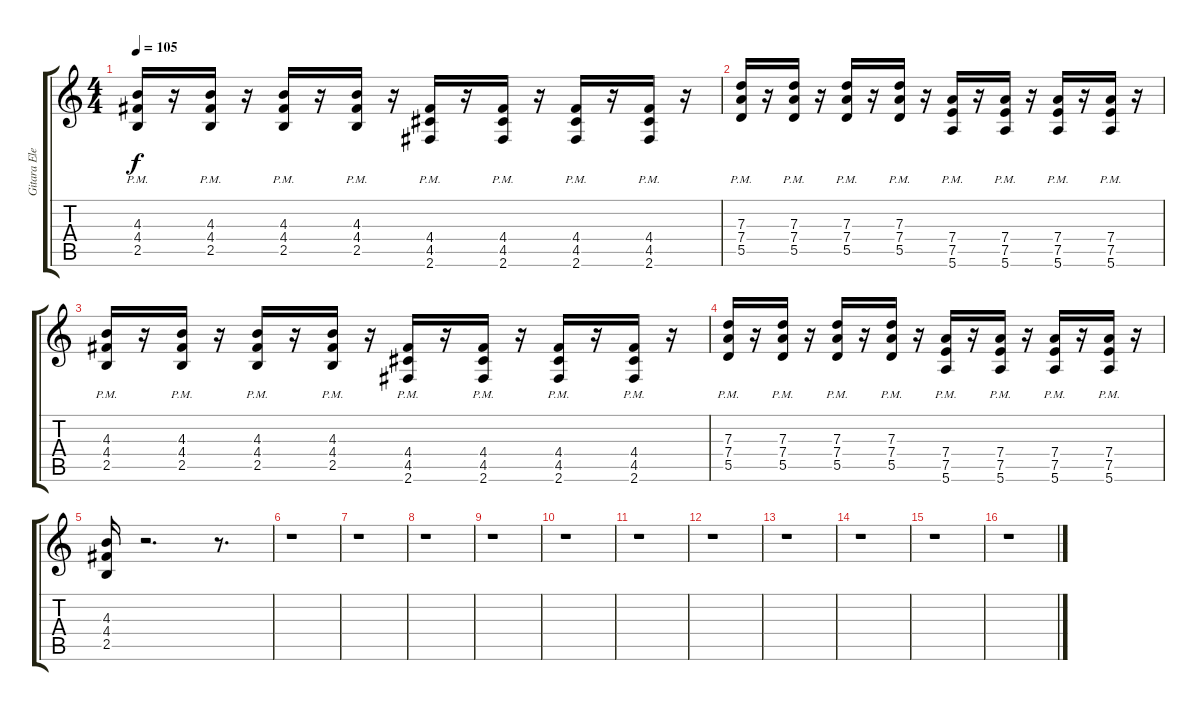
\track ("Gitara Elektryczna 1 " "Gitara Ele") {instrument distortionguitar}
\staff {score tabs}
\tuning (E4 B3 G3 D3 A2 E2) {hide}
\ts (4 4)
\tempo 105
\clef g2
\ks c
(4.3{pm} 4.4{pm} 2.5{pm}).16{dy f} r.16 (4.3{pm} 4.4{pm} 2.5{pm}).16 r.16 (4.3{pm} 4.4{pm} 2.5{pm}).16 r.16 (4.3{pm} 4.4{pm} 2.5{pm}).16 r.16 (4.4{pm} 4.5{pm} 2.6{pm}).16 r.16 (4.4{pm} 4.5{pm} 2.6{pm}).16 r.16 (4.4{pm} 4.5{pm} 2.6{pm}).16 r.16 (4.4{pm} 4.5{pm} 2.6{pm}).16 r.16 |
(7.3{pm} 7.4{pm} 5.5{pm}).16 r.16 (7.3{pm} 7.4{pm} 5.5{pm}).16 r.16 (7.3{pm} 7.4{pm} 5.5{pm}).16 r.16 (7.3{pm} 7.4{pm} 5.5{pm}).16 r.16 (7.4{pm} 7.5{pm} 5.6{pm}).16 r.16 (7.4{pm} 7.5{pm} 5.6{pm}).16 r.16 (7.4{pm} 7.5{pm} 5.6{pm}).16 r.16 (7.4{pm} 7.5{pm} 5.6{pm}).16 r.16 |
(4.3{pm} 4.4{pm} 2.5{pm}).16 r.16 (4.3{pm} 4.4{pm} 2.5{pm}).16 r.16 (4.3{pm} 4.4{pm} 2.5{pm}).16 r.16 (4.3{pm} 4.4{pm} 2.5{pm}).16 r.16 (4.4{pm} 4.5{pm} 2.6{pm}).16 r.16 (4.4{pm} 4.5{pm} 2.6{pm}).16 r.16 (4.4{pm} 4.5{pm} 2.6{pm}).16 r.16 (4.4{pm} 4.5{pm} 2.6{pm}).16 r.16 |
(7.3{pm} 7.4{pm} 5.5{pm}).16 r.16 (7.3{pm} 7.4{pm} 5.5{pm}).16 r.16 (7.3{pm} 7.4{pm} 5.5{pm}).16 r.16 (7.3{pm} 7.4{pm} 5.5{pm}).16 r.16 (7.4{pm} 7.5{pm} 5.6{pm}).16 r.16 (7.4{pm} 7.5{pm} 5.6{pm}).16 r.16 (7.4{pm} 7.5{pm} 5.6{pm}).16 r.16 (7.4{pm} 7.5{pm} 5.6{pm}).16 r.16 |
(4.3 4.4 2.5).16 r.2{d} r.8{d} |
r.1 |
r.1 |
r.1 |
r.1 |
r.1 |
r.1 |
r.1 |
r.1 |
r.1 |
r.1 |
r.1
